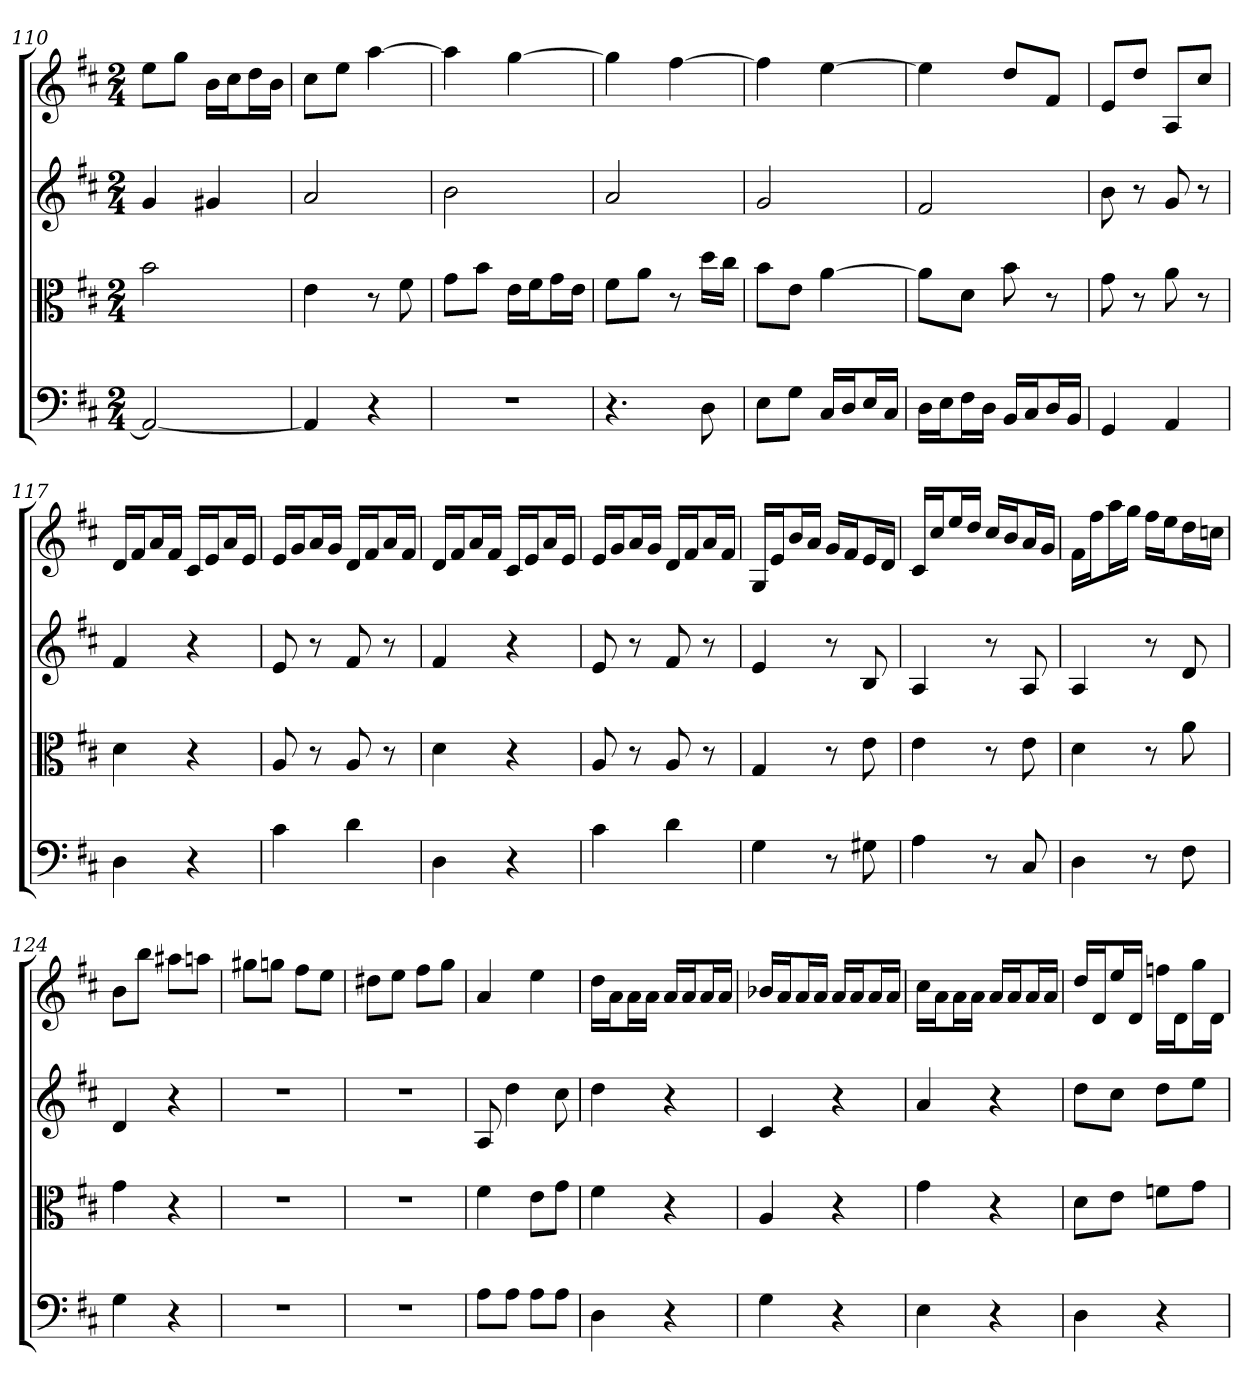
**kern	**kern	**kern	**kern
*part4	*part3	*part2	*part1
*staff4	*staff3	*staff2	*staff1
*clefF4	*clefC3	*	*
*k[f#c#]	*k[f#c#]	*k[f#c#]	*k[f#c#]
*D:	*D:	*D:	*D:
*M2/4	*M2/4	*M2/4	*M2/4
=110	=110	=110	=110
2AA_	2b	4g	8eeL
.	.	.	8ggJ
.	.	4g#X	16bLL
.	.	.	16cc#J
.	.	.	16ddL
.	.	.	16bJJ
=111	=111	=111	=111
4AA]	4e	2a	8cc#L
.	.	.	8eeJ
4r	8r	.	[4aa
.	8f#	.	.
=112	=112	=112	=112
2r	8g\L	2b	4aa]
.	8b\J	.	.
.	16e\LL	.	[4gg
.	16f#\J	.	.
.	16g\L	.	.
.	16e\JJ	.	.
=113	=113	=113	=113
4.r	8f#\L	2a	4gg]
.	8a\J	.	.
.	8r	.	[4ff#
8D	16dd\LL	.	.
.	16cc#\JJ	.	.
=114	=114	=114	=114
8E\L	8b\L	2g	4ff#]
8G\J	8e\J	.	.
16C#/LL	[4a	.	[4ee
16D/J	.	.	.
16E/L	.	.	.
16C#/JJ	.	.	.
=115	=115	=115	=115
16D\LL	8a\L]	2f#	4ee]
16E\J	.	.	.
16F#\L	8d\J	.	.
16D\JJ	.	.	.
16BB/LL	8b	.	8ddL
16C#/J	.	.	.
16D/L	8r	.	8f#J
16BB/JJ	.	.	.
=116	=116	=116	=116
4GG	8g	8b	8eL
.	8r	8r	8ddJ
4AA	8a	8g	8AL
.	8r	8r	8cc#J
=117	=117	=117	=117
4D	4d	4f#	16dLL
.	.	.	16f#J
.	.	.	16aL
.	.	.	16f#JJ
4r	4r	4r	16c#LL
.	.	.	16eJ
.	.	.	16aL
.	.	.	16eJJ
=118	=118	=118	=118
4c#	8A	8e	16eLL
.	.	.	16gJ
.	8r	8r	16aL
.	.	.	16gJJ
4d	8A	8f#	16dLL
.	.	.	16f#J
.	8r	8r	16aL
.	.	.	16f#JJ
=119	=119	=119	=119
4D	4d	4f#	16dLL
.	.	.	16f#J
.	.	.	16aL
.	.	.	16f#JJ
4r	4r	4r	16c#LL
.	.	.	16eJ
.	.	.	16aL
.	.	.	16eJJ
=120	=120	=120	=120
4c#	8A	8e	16eLL
.	.	.	16gJ
.	8r	8r	16aL
.	.	.	16gJJ
4d	8A	8f#	16dLL
.	.	.	16f#J
.	8r	8r	16aL
.	.	.	16f#JJ
=121	=121	=121	=121
4G	4G	4e	16GLL
.	.	.	16eJ
.	.	.	16bL
.	.	.	16aJJ
8r	8r	8r	16gLL
.	.	.	16f#J
8G#X	8e	8B	16eL
.	.	.	16dJJ
=122	=122	=122	=122
4A	4e	4A	16c#LL
.	.	.	16cc#J
.	.	.	16eeL
.	.	.	16ddJJ
8r	8r	8r	16cc#LL
.	.	.	16bJ
8C#	8e	8A	16aL
.	.	.	16gJJ
=123	=123	=123	=123
4D	4d	4A	16f#LL
.	.	.	16ff#J
.	.	.	16aaL
.	.	.	16ggJJ
8r	8r	8r	16ff#LL
.	.	.	16eeJ
8F#	8a	8d	16ddL
.	.	.	16ccnJJ
=124	=124	=124	=124
4G	4g	4d	8bL
.	.	.	8bbJ
4r	4r	4r	8aa#XL
.	.	.	8aanJ
=125	=125	=125	=125
2r	2r	2r	8gg#XL
.	.	.	8ggnJ
.	.	.	8ff#L
.	.	.	8eeJ
=126	=126	=126	=126
2r	2r	2r	8dd#XL
.	.	.	8eeJ
.	.	.	8ff#L
.	.	.	8ggJ
=127	=127	=127	=127
8A\L	4f#	8A	4a
8A\J	.	4dd	.
8A\L	8e\L	.	4ee
8A\J	8g\J	8cc#	.
=128	=128	=128	=128
4D	4f#	4dd	16ddLL
.	.	.	16aJ
.	.	.	16aL
.	.	.	16aJJ
4r	4r	4r	16aLL
.	.	.	16aJ
.	.	.	16aL
.	.	.	16aJJ
=129	=129	=129	=129
4G	4A	4c#	16b-XLL
.	.	.	16aJ
.	.	.	16aL
.	.	.	16aJJ
4r	4r	4r	16aLL
.	.	.	16aJ
.	.	.	16aL
.	.	.	16aJJ
=130	=130	=130	=130
4E	4g	4a	16cc#LL
.	.	.	16aJ
.	.	.	16aL
.	.	.	16aJJ
4r	4r	4r	16aLL
.	.	.	16aJ
.	.	.	16aL
.	.	.	16aJJ
=131	=131	=131	=131
4D	8d\L	8ddL	16ddLL
.	.	.	16dJ
.	8e\J	8cc#J	16eeL
.	.	.	16dJJ
4r	8fn\L	8ddL	16ffnLL
.	.	.	16dJ
.	8g\J	8eeJ	16ggL
.	.	.	16dJJ
=	=	=	=
*-	*-	*-	*-
